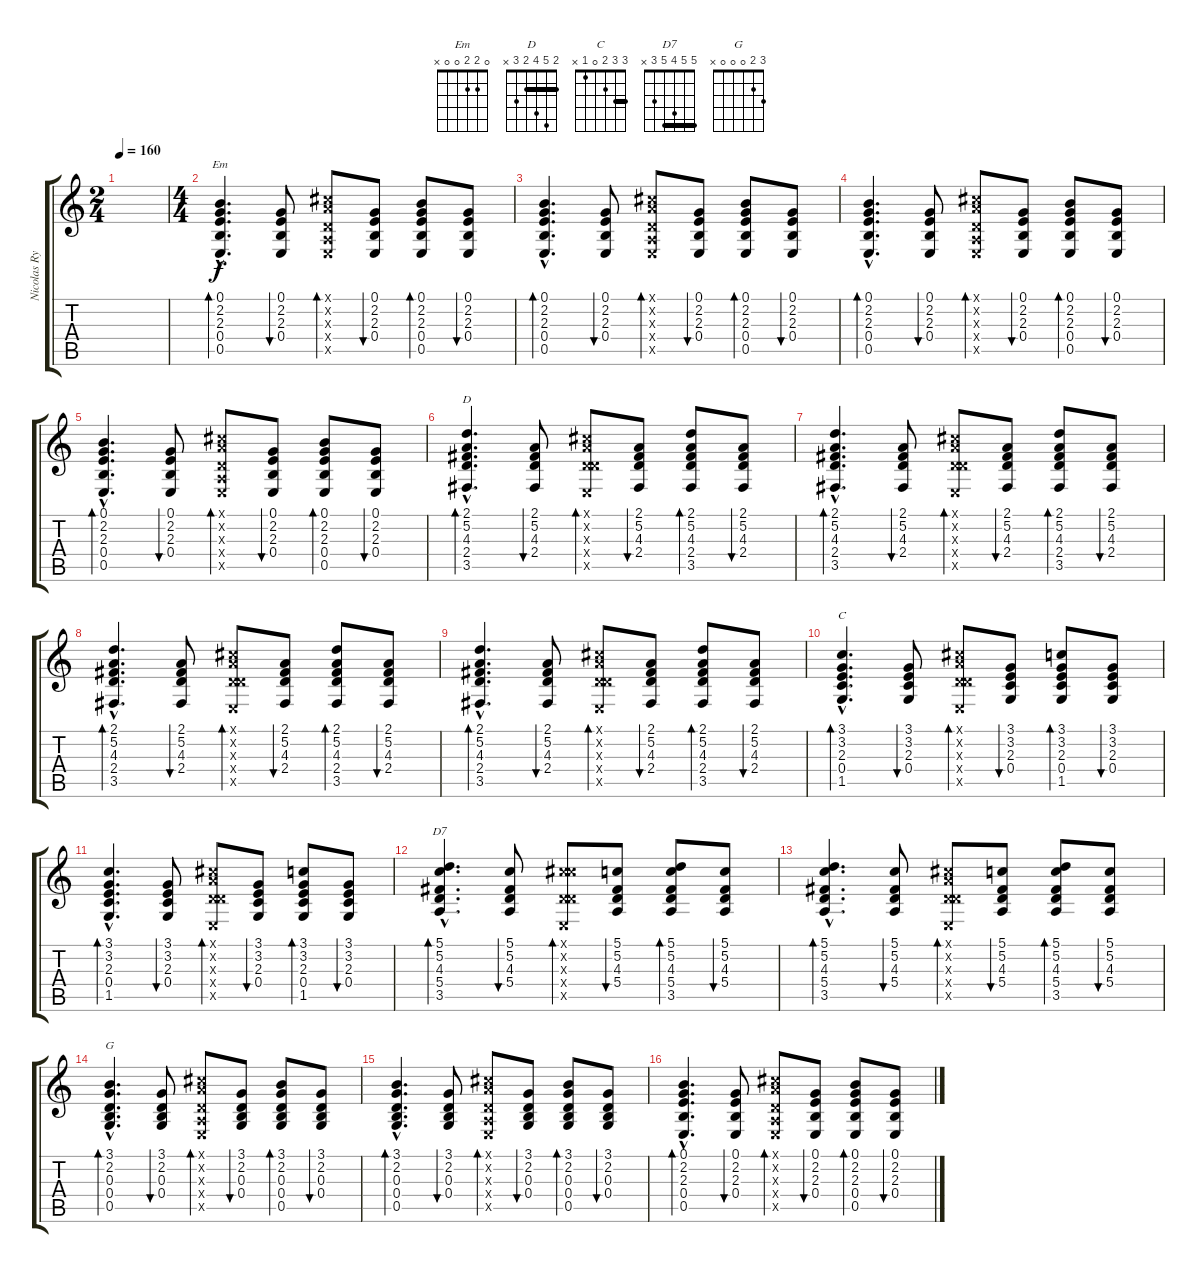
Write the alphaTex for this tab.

\track ("Nicolas Rythm" "Nicolas Ry") {instrument acousticguitarnylon}
\staff {score tabs}
\tuning (E2 A2 D3 G3 B3 E4) {hide}
\chord ("Em" 0 2 2 0 0 x)
\chord ("D" 2 5 4 2 3 x) {barre 2}
\chord ("C" 3 3 2 0 1 x) {barre 3}
\chord ("D7" 5 5 4 5 3 x) {barre 5}
\chord ("G" 3 2 0 0 0 x)
\ts (2 4)
\tempo 160
\clef g2
\ks c
|
\ts (4 4)
(0.1{hac} 2.2{hac} 2.3{hac} 0.4{hac} 0.5{hac}).4{d bd 60 ch "Em"} (0.1 2.2 2.3 0.4).8{bu 60} (0.1{x} 0.2{x} 0.3{x} 2.4{x} 2.5{x}).8{bd 60} (0.1 2.2 2.3 0.4).8{bu 60} (0.1 2.2 2.3 0.4 0.5).8{bd 60} (0.1 2.2 2.3 0.4).8{bu 60} |
(0.1{hac} 2.2{hac} 2.3{hac} 0.4{hac} 0.5{hac}).4{d bd 60} (0.1 2.2 2.3 0.4).8{bu 60} (0.1{x} 0.2{x} 0.3{x} 2.4{x} 2.5{x}).8{bd 60} (0.1 2.2 2.3 0.4).8{bu 60} (0.1 2.2 2.3 0.4 0.5).8{bd 60} (0.1 2.2 2.3 0.4).8{bu 60} |
(0.1{hac} 2.2{hac} 2.3{hac} 0.4{hac} 0.5{hac}).4{d bd 60} (0.1 2.2 2.3 0.4).8{bu 60} (0.1{x} 0.2{x} 0.3{x} 2.4{x} 2.5{x}).8{bd 60} (0.1 2.2 2.3 0.4).8{bu 60} (0.1 2.2 2.3 0.4 0.5).8{bd 60} (0.1 2.2 2.3 0.4).8{bu 60} |
(0.1{hac} 2.2{hac} 2.3{hac} 0.4{hac} 0.5{hac}).4{d bd 60} (0.1 2.2 2.3 0.4).8{bu 60} (0.1{x} 0.2{x} 0.3{x} 2.4{x} 2.5{x}).8{bd 60} (0.1 2.2 2.3 0.4).8{bu 60} (0.1 2.2 2.3 0.4 0.5).8{bd 60} (0.1 2.2 2.3 0.4).8{bu 60} |
(2.1{hac} 5.2{hac} 4.3{hac} 2.4{hac} 3.5{hac}).4{d bd 60 ch "D"} (2.1 5.2 4.3 2.4).8{bu 60} (0.1{x} 5.2{x} 0.3{x} 2.4{x} 2.5{x}).8{bd 60} (2.1 5.2 4.3 2.4).8{bu 60} (2.1 5.2 4.3 2.4 3.5).8{bd 60} (2.1 5.2 4.3 2.4).8{bu 60} |
(2.1{hac} 5.2{hac} 4.3{hac} 2.4{hac} 3.5{hac}).4{d bd 60} (2.1 5.2 4.3 2.4).8{bu 60} (0.1{x} 5.2{x} 0.3{x} 2.4{x} 2.5{x}).8{bd 60} (2.1 5.2 4.3 2.4).8{bu 60} (2.1 5.2 4.3 2.4 3.5).8{bd 60} (2.1 5.2 4.3 2.4).8{bu 60} |
(2.1{hac} 5.2{hac} 4.3{hac} 2.4{hac} 3.5{hac}).4{d bd 60} (2.1 5.2 4.3 2.4).8{bu 60} (0.1{x} 5.2{x} 0.3{x} 2.4{x} 2.5{x}).8{bd 60} (2.1 5.2 4.3 2.4).8{bu 60} (2.1 5.2 4.3 2.4 3.5).8{bd 60} (2.1 5.2 4.3 2.4).8{bu 60} |
(2.1{hac} 5.2{hac} 4.3{hac} 2.4{hac} 3.5{hac}).4{d bd 60} (2.1 5.2 4.3 2.4).8{bu 60} (0.1{x} 5.2{x} 0.3{x} 2.4{x} 2.5{x}).8{bd 60} (2.1 5.2 4.3 2.4).8{bu 60} (2.1 5.2 4.3 2.4 3.5).8{bd 60} (2.1 5.2 4.3 2.4).8{bu 60} |
(3.1{hac} 3.2{hac} 2.3{hac} 0.4{hac} 1.5{hac}).4{d bd 60 ch "C"} (3.1 3.2 2.3 0.4).8{bu 60} (0.1{x} 5.2{x} 0.3{x} 2.4{x} 2.5{x}).8{bd 60} (3.1 3.2 2.3 0.4).8{bu 60} (3.1 3.2 2.3 0.4 1.5).8{bd 60} (3.1 3.2 2.3 0.4).8{bu 60} |
(3.1{hac} 3.2{hac} 2.3{hac} 0.4{hac} 1.5{hac}).4{d bd 60} (3.1 3.2 2.3 0.4).8{bu 60} (0.1{x} 5.2{x} 0.3{x} 2.4{x} 2.5{x}).8{bd 60} (3.1 3.2 2.3 0.4).8{bu 60} (3.1 3.2 2.3 0.4 1.5).8{bd 60} (3.1 3.2 2.3 0.4).8{bu 60} |
(5.1{hac} 5.2{hac} 4.3{hac} 5.4{hac} 3.5{hac}).4{d bd 60 ch "D7"} (5.1 5.2 4.3 5.4).8{bu 60} (0.1{x} 5.2{x} 0.3{x} 5.4{x} 2.5{x}).8{bd 60} (5.1 5.2 4.3 5.4).8{bu 60} (5.1 5.2 4.3 5.4 3.5).8{bd 60} (5.1 5.2 4.3 5.4).8{bu 60} |
(5.1{hac} 5.2{hac} 4.3{hac} 5.4{hac} 3.5{hac}).4{d bd 60} (5.1 5.2 4.3 5.4).8{bu 60} (0.1{x} 5.2{x} 0.3{x} 2.4{x} 2.5{x}).8{bd 60} (5.1 5.2 4.3 5.4).8{bu 60} (5.1 5.2 4.3 5.4 3.5).8{bd 60} (5.1 5.2 4.3 5.4).8{bu 60} |
(3.1{hac} 2.2{hac} 0.3{hac} 0.4{hac} 0.5{hac}).4{d bd 60 ch "G"} (3.1 2.2 0.3 0.4).8{bu 60} (0.1{x} 0.2{x} 0.3{x} 2.4{x} 2.5{x}).8{bd 60} (3.1 2.2 0.3 0.4).8{bu 60} (3.1 2.2 0.3 0.4 0.5).8{bd 60} (3.1 2.2 0.3 0.4).8{bu 60} |
(3.1{hac} 2.2{hac} 0.3{hac} 0.4{hac} 0.5{hac}).4{d bd 60} (3.1 2.2 0.3 0.4).8{bu 60} (0.1{x} 0.2{x} 0.3{x} 2.4{x} 2.5{x}).8{bd 60} (3.1 2.2 0.3 0.4).8{bu 60} (3.1 2.2 0.3 0.4 0.5).8{bd 60} (3.1 2.2 0.3 0.4).8{bu 60} |
(0.1{hac} 2.2{hac} 2.3{hac} 0.4{hac} 0.5{hac}).4{d bd 60} (0.1 2.2 2.3 0.4).8{bu 60} (0.1{x} 0.2{x} 0.3{x} 2.4{x} 2.5{x}).8{bd 60} (0.1 2.2 2.3 0.4).8{bu 60} (0.1 2.2 2.3 0.4 0.5).8{bd 60} (0.1 2.2 2.3 0.4).8{bu 60}
